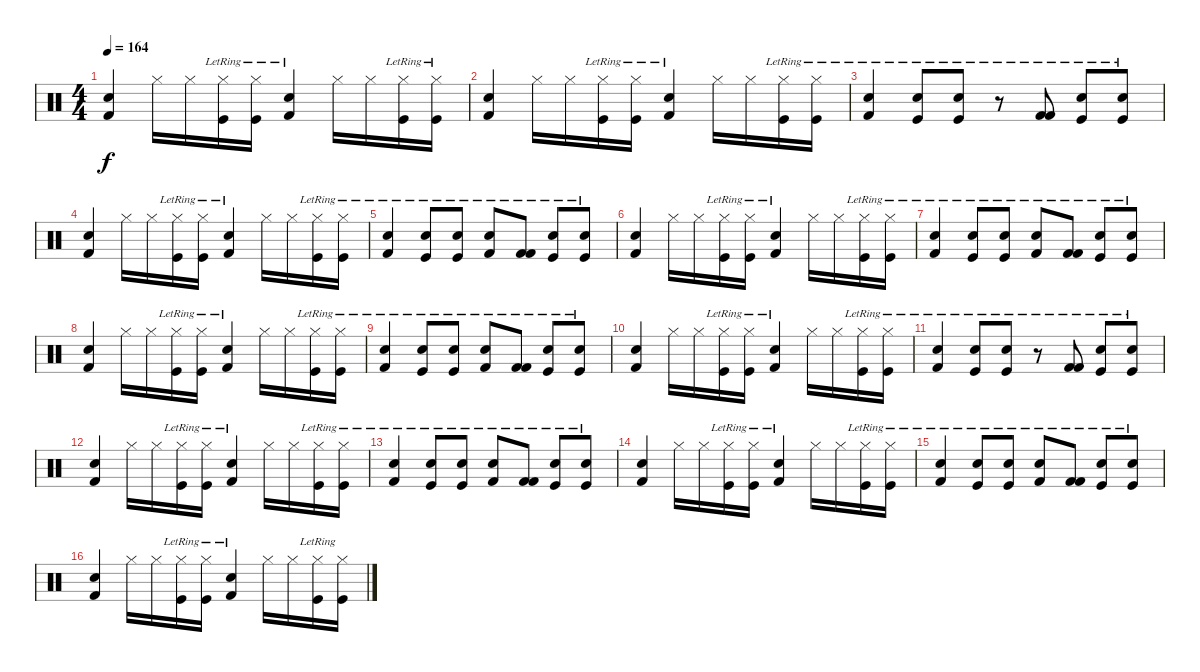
\track "" {instrument percussion}
\staff {score}
\articulation defaults
\ts (4 4)
\tempo 164
\clef neutral
\ks c
("Snare (hit) 2" "Kick (hit) 2").4{dy f} "Hi-Hat (closed)".16 "Hi-Hat (closed)".16 ("Hi-Hat (closed)"{lr} "Kick (hit)"{lr}).16 ("Hi-Hat (closed)"{lr} "Kick (hit)"{lr}).16 ("Snare (hit) 2"{lr} "Kick (hit) 2"{lr}).4 "Hi-Hat (closed)".16 "Hi-Hat (closed)".16 ("Hi-Hat (closed)"{lr} "Kick (hit)"{lr}).16 ("Hi-Hat (closed)"{lr} "Kick (hit)"{lr}).16 |
("Snare (hit) 2" "Kick (hit) 2").4 "Hi-Hat (closed)".16 "Hi-Hat (closed)".16 ("Hi-Hat (closed)"{lr} "Kick (hit)"{lr}).16 ("Hi-Hat (closed)"{lr} "Kick (hit)"{lr}).16 ("Snare (hit) 2"{lr} "Kick (hit) 2"{lr}).4 "Hi-Hat (closed)".16 "Hi-Hat (closed)".16 ("Hi-Hat (closed)"{lr} "Kick (hit)"{lr}).16 ("Hi-Hat (closed)"{lr} "Kick (hit)"{lr}).16 |
("Electric Snare (hit)"{lr} "Kick (hit) 2"{lr}).4 ("Electric Snare (hit)"{lr} "Kick (hit)"{lr}).8 ("Electric Snare (hit)"{lr} "Kick (hit)"{lr}).8 r.8 ("Kick (hit) 2"{lr} "Kick (hit) 2"{lr}).8 ("Snare (hit) 2"{lr} "Kick (hit)"{lr}).8 ("Hand Clap (hit)"{lr} "Kick (hit)"{lr}).8 |
("Snare (hit) 2" "Kick (hit) 2").4 "Hi-Hat (closed)".16 "Hi-Hat (closed)".16 ("Hi-Hat (closed)"{lr} "Kick (hit)"{lr}).16 ("Hi-Hat (closed)"{lr} "Kick (hit)"{lr}).16 ("Snare (hit) 2"{lr} "Kick (hit) 2"{lr}).4 "Hi-Hat (closed)".16 "Hi-Hat (closed)".16 ("Hi-Hat (closed)"{lr} "Kick (hit)"{lr}).16 ("Hi-Hat (closed)"{lr} "Kick (hit)"{lr}).16 |
("Electric Snare (hit)"{lr} "Kick (hit) 2"{lr}).4 ("Electric Snare (hit)"{lr} "Kick (hit)"{lr}).8 ("Electric Snare (hit)"{lr} "Kick (hit)"{lr}).8 ("Electric Snare (hit)"{lr} "Kick (hit) 2"{lr}).8 ("Kick (hit) 2"{lr} "Kick (hit) 2"{lr}).8 ("Snare (hit) 2"{lr} "Kick (hit)"{lr}).8 ("Hand Clap (hit)"{lr} "Kick (hit)"{lr}).8 |
("Snare (hit) 2" "Kick (hit) 2").4 "Hi-Hat (closed)".16 "Hi-Hat (closed)".16 ("Hi-Hat (closed)"{lr} "Kick (hit)"{lr}).16 ("Hi-Hat (closed)"{lr} "Kick (hit)"{lr}).16 ("Snare (hit) 2"{lr} "Kick (hit) 2"{lr}).4 "Hi-Hat (closed)".16 "Hi-Hat (closed)".16 ("Hi-Hat (closed)"{lr} "Kick (hit)"{lr}).16 ("Hi-Hat (closed)"{lr} "Kick (hit)"{lr}).16 |
("Electric Snare (hit)"{lr} "Kick (hit) 2"{lr}).4 ("Electric Snare (hit)"{lr} "Kick (hit)"{lr}).8 ("Electric Snare (hit)"{lr} "Kick (hit)"{lr}).8 ("Electric Snare (hit)"{lr} "Kick (hit) 2"{lr}).8 ("Kick (hit) 2"{lr} "Kick (hit) 2"{lr}).8 ("Snare (hit) 2"{lr} "Kick (hit)"{lr}).8 ("Hand Clap (hit)"{lr} "Kick (hit)"{lr}).8 |
("Snare (hit) 2" "Kick (hit) 2").4 "Hi-Hat (closed)".16 "Hi-Hat (closed)".16 ("Hi-Hat (closed)"{lr} "Kick (hit)"{lr}).16 ("Hi-Hat (closed)"{lr} "Kick (hit)"{lr}).16 ("Snare (hit) 2"{lr} "Kick (hit) 2"{lr}).4 "Hi-Hat (closed)".16 "Hi-Hat (closed)".16 ("Hi-Hat (closed)"{lr} "Kick (hit)"{lr}).16 ("Hi-Hat (closed)"{lr} "Kick (hit)"{lr}).16 |
("Electric Snare (hit)"{lr} "Kick (hit) 2"{lr}).4 ("Electric Snare (hit)"{lr} "Kick (hit)"{lr}).8 ("Electric Snare (hit)"{lr} "Kick (hit)"{lr}).8 ("Electric Snare (hit)"{lr} "Kick (hit) 2"{lr}).8 ("Kick (hit) 2"{lr} "Kick (hit) 2"{lr}).8 ("Snare (hit) 2"{lr} "Kick (hit)"{lr}).8 ("Hand Clap (hit)"{lr} "Kick (hit)"{lr}).8 |
("Snare (hit) 2" "Kick (hit) 2").4 "Hi-Hat (closed)".16 "Hi-Hat (closed)".16 ("Hi-Hat (closed)"{lr} "Kick (hit)"{lr}).16 ("Hi-Hat (closed)"{lr} "Kick (hit)"{lr}).16 ("Snare (hit) 2"{lr} "Kick (hit) 2"{lr}).4 "Hi-Hat (closed)".16 "Hi-Hat (closed)".16 ("Hi-Hat (closed)"{lr} "Kick (hit)"{lr}).16 ("Hi-Hat (closed)"{lr} "Kick (hit)"{lr}).16 |
("Electric Snare (hit)"{lr} "Kick (hit) 2"{lr}).4 ("Electric Snare (hit)"{lr} "Kick (hit)"{lr}).8 ("Electric Snare (hit)"{lr} "Kick (hit)"{lr}).8 r.8 ("Kick (hit) 2"{lr} "Kick (hit) 2"{lr}).8 ("Snare (hit) 2"{lr} "Kick (hit)"{lr}).8 ("Hand Clap (hit)"{lr} "Kick (hit)"{lr}).8 |
("Snare (hit) 2" "Kick (hit) 2").4 "Hi-Hat (closed)".16 "Hi-Hat (closed)".16 ("Hi-Hat (closed)"{lr} "Kick (hit)"{lr}).16 ("Hi-Hat (closed)"{lr} "Kick (hit)"{lr}).16 ("Snare (hit) 2"{lr} "Kick (hit) 2"{lr}).4 "Hi-Hat (closed)".16 "Hi-Hat (closed)".16 ("Hi-Hat (closed)"{lr} "Kick (hit)"{lr}).16 ("Hi-Hat (closed)"{lr} "Kick (hit)"{lr}).16 |
("Electric Snare (hit)"{lr} "Kick (hit) 2"{lr}).4 ("Electric Snare (hit)"{lr} "Kick (hit)"{lr}).8 ("Electric Snare (hit)"{lr} "Kick (hit)"{lr}).8 ("Electric Snare (hit)"{lr} "Kick (hit) 2"{lr}).8 ("Kick (hit) 2"{lr} "Kick (hit) 2"{lr}).8 ("Snare (hit) 2"{lr} "Kick (hit)"{lr}).8 ("Hand Clap (hit)"{lr} "Kick (hit)"{lr}).8 |
("Snare (hit) 2" "Kick (hit) 2").4 "Hi-Hat (closed)".16 "Hi-Hat (closed)".16 ("Hi-Hat (closed)"{lr} "Kick (hit)"{lr}).16 ("Hi-Hat (closed)"{lr} "Kick (hit)"{lr}).16 ("Snare (hit) 2"{lr} "Kick (hit) 2"{lr}).4 "Hi-Hat (closed)".16 "Hi-Hat (closed)".16 ("Hi-Hat (closed)"{lr} "Kick (hit)"{lr}).16 ("Hi-Hat (closed)"{lr} "Kick (hit)"{lr}).16 |
("Electric Snare (hit)"{lr} "Kick (hit) 2"{lr}).4 ("Electric Snare (hit)"{lr} "Kick (hit)"{lr}).8 ("Electric Snare (hit)"{lr} "Kick (hit)"{lr}).8 ("Electric Snare (hit)"{lr} "Kick (hit) 2"{lr}).8 ("Kick (hit) 2"{lr} "Kick (hit) 2"{lr}).8 ("Snare (hit) 2"{lr} "Kick (hit)"{lr}).8 ("Hand Clap (hit)"{lr} "Kick (hit)"{lr}).8 |
("Snare (hit) 2" "Kick (hit) 2").4 "Hi-Hat (closed)".16 "Hi-Hat (closed)".16 ("Hi-Hat (closed)"{lr} "Kick (hit)"{lr}).16 ("Hi-Hat (closed)"{lr} "Kick (hit)"{lr}).16 ("Snare (hit) 2"{lr} "Kick (hit) 2"{lr}).4 "Hi-Hat (closed)".16 "Hi-Hat (closed)".16 ("Hi-Hat (closed)"{lr} "Kick (hit)"{lr}).16 ("Hi-Hat (closed)"{lr} "Kick (hit)"{lr}).16
